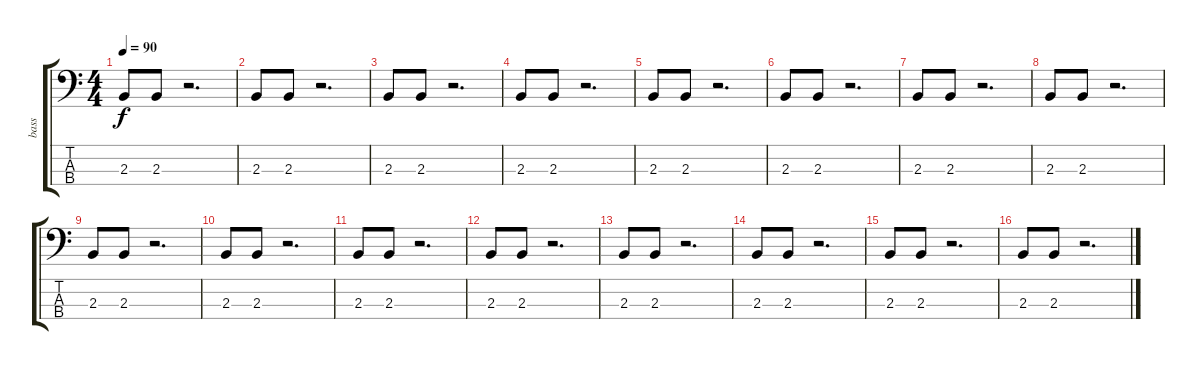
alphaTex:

\track ("bass" "bass") {instrument electricbasspick}
\staff {score tabs}
\tuning (G2 D2 A1 E1) {hide}
\ts (4 4)
\tempo 90
\clef f4
\ks c
2.3.8{dy f} 2.3.8 r.2{d} |
2.3.8 2.3.8 r.2{d} |
2.3.8 2.3.8 r.2{d} |
2.3.8 2.3.8 r.2{d} |
2.3.8 2.3.8 r.2{d} |
2.3.8 2.3.8 r.2{d} |
2.3.8 2.3.8 r.2{d} |
2.3.8 2.3.8 r.2{d} |
2.3.8 2.3.8 r.2{d} |
2.3.8 2.3.8 r.2{d} |
2.3.8 2.3.8 r.2{d} |
2.3.8 2.3.8 r.2{d} |
2.3.8 2.3.8 r.2{d} |
2.3.8 2.3.8 r.2{d} |
2.3.8 2.3.8 r.2{d} |
2.3.8 2.3.8 r.2{d}
